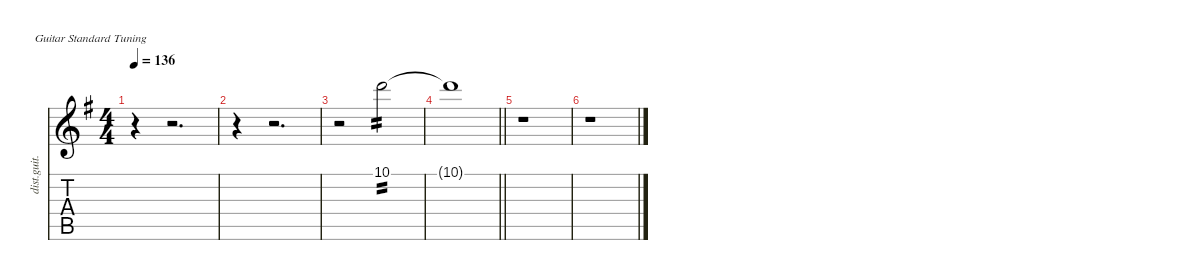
\defaultSystemsLayout 4
\hideDynamics
\bracketExtendMode nobrackets
\otherSystemsTrackNameOrientation horizontal
\track ("Guitare 1" "dist.guit.") {mute instrument distortionguitar}
\staff {score tabs}
\tuning (E4 B3 G3 D3 A2 E2)
\ts (4 4)
\tempo 136
\clef g2
\ks g
r.4{dy f beam Down} r.2{d beam Down} |
r.4{beam Down} r.2{d beam Down} |
r.2{beam Down} 10.1{acc forcenatural}.2{tp 2 beam Down} |
\barLineRight lightlight
10.1{t acc forcenatural}.1{beam Down} |
r.1{beam Down} |
r.1{beam Down}
